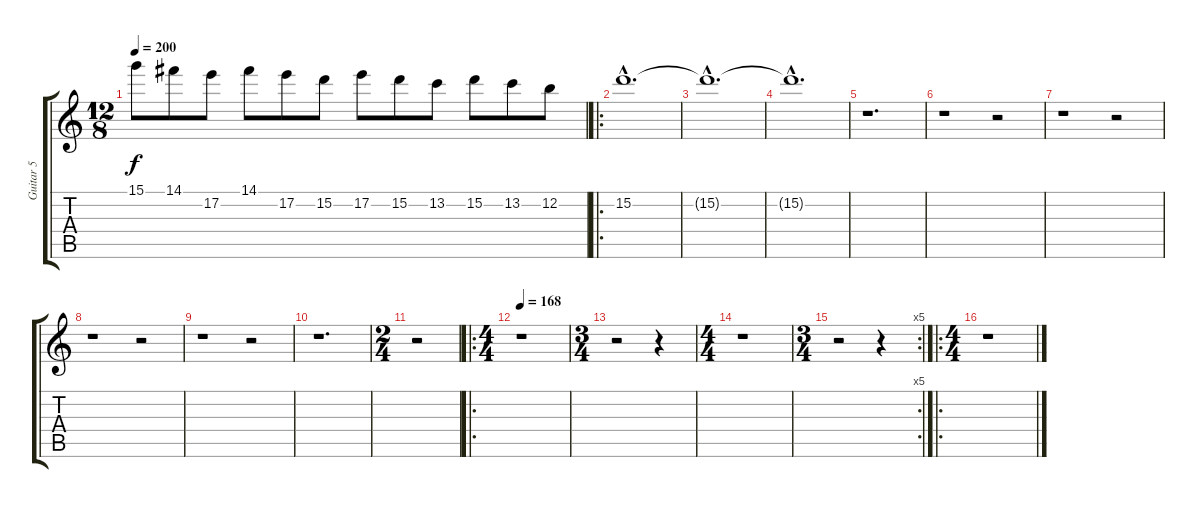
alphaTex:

\track ("Guitar 5" "Guitar 5") {instrument distortionguitar}
\staff {score tabs}
\tuning (E4 B3 G3 D3 A2 D2) {hide}
\ts (12 8)
\tempo 200
\clef g2
\ks c
15.1.8{dy f} 14.1.8 17.2.8 14.1.8 17.2.8 15.2.8 17.2.8 15.2.8 13.2.8 15.2.8 13.2.8 12.2.8 |
\ro
15.2{hac}.1{d} |
15.2{hac t}.1{d} |
15.2{hac t}.1{d} |
r.1{d} |
r.1 r.2 |
r.1 r.2 |
r.1 r.2 |
r.1 r.2 |
r.1{d} |
\ts (2 4)
r.2 |
\ro
\ts (4 4)
\tempo 168
r.1 |
\ts (3 4)
r.2 r.4 |
\ts (4 4)
r.1 |
\rc 5
\ts (3 4)
r.2 r.4 |
\ro
\ts (4 4)
r.1
